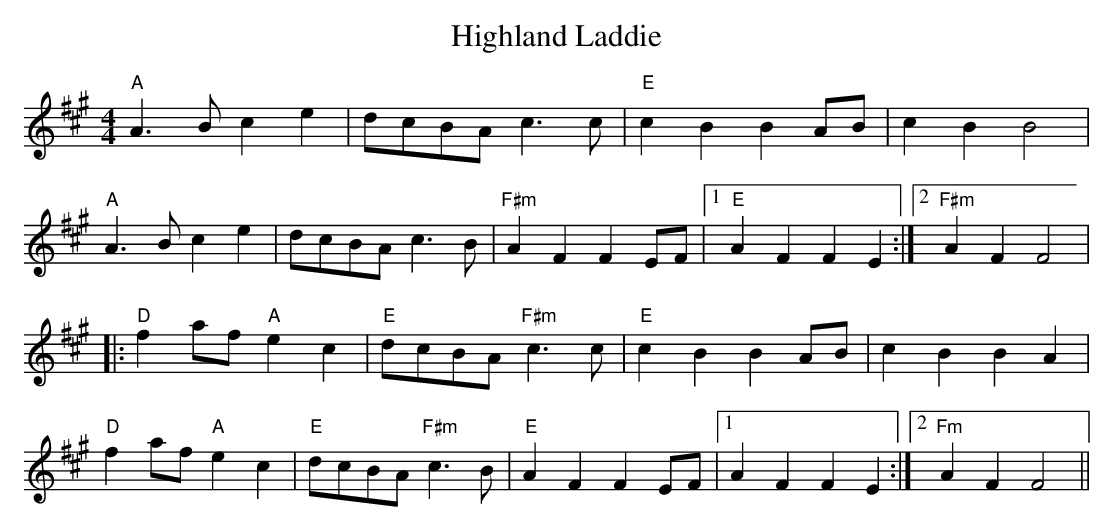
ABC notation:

X:1
T:Highland Laddie
M:4/4
L:1/8
K:A
"A"A3 B c2 e2|dcBA c3 c|"E"c2 B2 B2 AB|c2 B2 B4|
"A"A3 B c2 e2|dcBAc3 B|"F#m"A2 F2 F2 EF|1 "E"A2 F2 F2 E2:|2 "F#m"A2 F2 F4|
|:"D"f2 af "A"e2c2|"E"dcBA "F#m"c3 c|"E"c2 B2 B2 AB|c2 B2 B2 A2|
"D"f2af "A"e2 c2|"E"dcBA "F#m"c3 B|"E"A2 F2 F2 EF|1 A2 F2 F2 E2:|2 "Fm"A2 F2F4||
